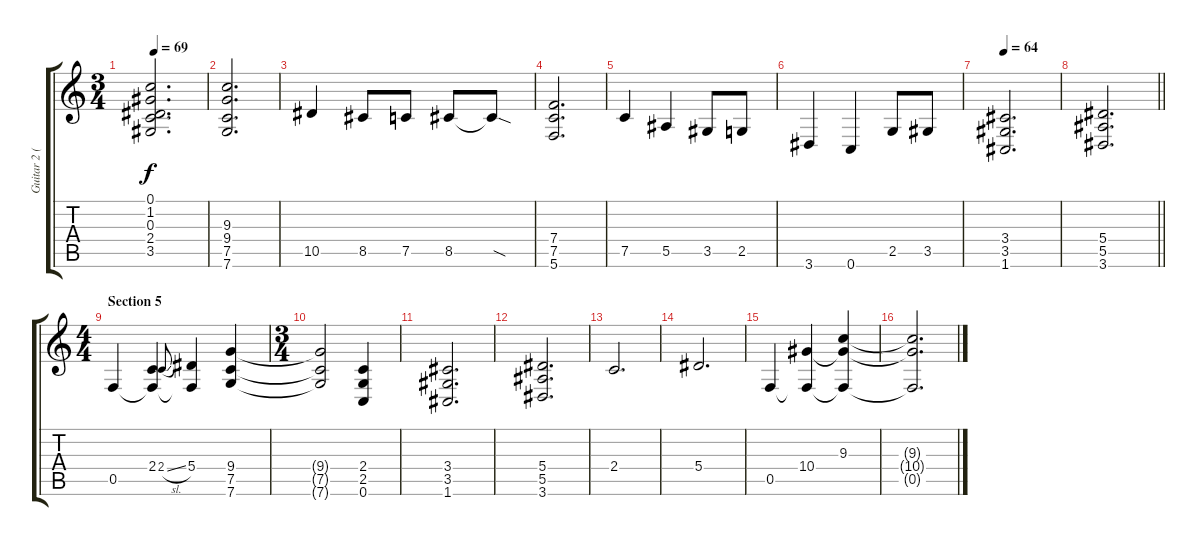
\track ("Guitar 2 (Distortion)" "Guitar 2 (") {instrument distortionguitar}
\staff {score tabs}
\tuning (C4 G3 Eb3 Bb2 F2 C2) {hide}
\ts (3 4)
\tempo 69
\clef g2
\ks c
(0.1 1.2 0.3 2.4 3.5).2{d dy f} |
(9.3 9.4 7.5 7.6).2{d} |
10.5.4 8.5.8 7.5.8 8.5.8 8.5{sod t}.8 |
(7.4 7.5 5.6).2{d} |
7.5.4 5.5.4 3.5.8 2.5.8 |
3.6.4 0.6.4 2.5.8 3.5.8 |
\tempo 64
(3.4 3.5 1.6).2{d} |
\barLineRight lightlight
(5.4 5.5 3.6).2{d} |
\ts (4 4)
\section ("" "Section 5")
0.5.4 (2.4 0.5{t}).4 2.4{sl}.8{gr onbeat} (5.4 0.5{t}).4 (9.4 7.5 7.6).4 |
\ts (3 4)
(9.4{t} 7.5{t} 7.6{t}).2 (2.4 2.5 0.6).4 |
(3.4 3.5 1.6).2{d} |
(5.4 5.5 3.6).2{d} |
2.4.2{d} |
5.4.2{d} |
0.5.4 (10.4 0.5{t}).4 (9.3 10.4{t} 0.5{t}).4 |
(9.3{t} 10.4{t} 0.5{t}).2{d}
